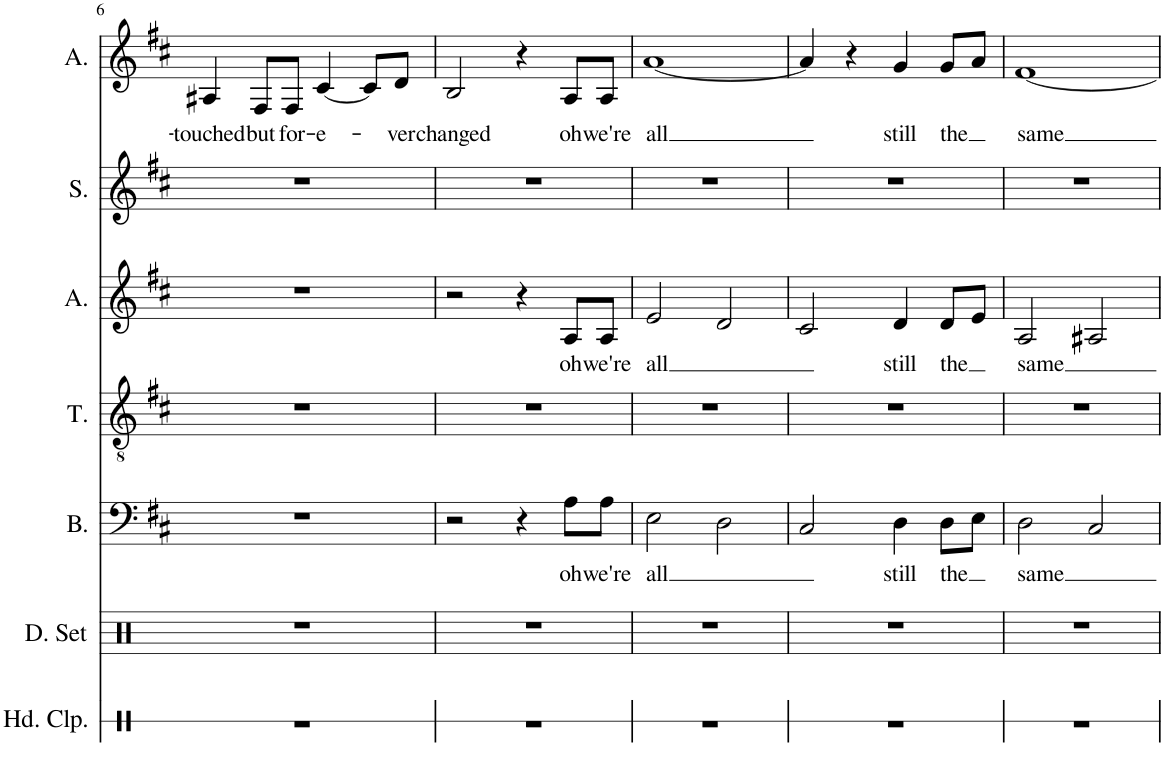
**kern	**kern	**kern	**text	**kern	**kern	**text	**kern	**kern	**text
*part7	*part6	*part5	*part5	*part4	*part3	*part3	*part2	*part1	*part1
*staff7	*staff6	*staff5	*staff5	*staff4	*staff3	*staff3	*staff2	*staff1	*staff1
*I"Hand Clap	*I"Drumset	*I"Bass	*	*I"Tenor	*I"Alto	*	*I"Soprano	*I"Alto	*
*I'Hd. Clp.	*I'D. Set	*I'B.	*	*I'T.	*I'A.	*	*I'S.	*I'A.	*
!!LO:PB:g=z
*clefX	*clefX	*clefF4	*	*clefGv2	*clefG2	*	*clefG2	*clefG2	*
*k[]	*k[]	*k[f#c#]	*	*k[f#c#]	*k[f#c#]	*	*k[f#c#]	*k[f#c#]	*
*M4/4	*M4/4	*M4/4	*	*M4/4	*M4/4	*	*M4/4	*M4/4	*
=6	=6	=6	=6	=6	=6	=6	=6	=6	=6
!	!	!	!	!	!	!	!	!	!LO:LY:b
1r	1r	1r	.	1r	1r	.	1r	4A#X/	-touched
!	!	!	!	!	!	!	!	!	!LO:LY:b
.	.	.	.	.	.	.	.	8F#/L	but
!	!	!	!	!	!	!	!	!	!LO:LY:b
.	.	.	.	.	.	.	.	8F#/J	for-
!	!	!	!	!	!	!	!	!	!LO:LY:b
.	.	.	.	.	.	.	.	[4c#/	-e-
.	.	.	.	.	.	.	.	8c#/L]	.
!	!	!	!	!	!	!	!	!	!LO:LY:b
.	.	.	.	.	.	.	.	8d/J	-ver
=7	=7	=7	=7	=7	=7	=7	=7	=7	=7
!	!	!	!	!	!	!	!	!	!LO:LY:b
1r	1r	2r	.	1r	2r	.	1r	2B/	changed
.	.	4r	.	.	4r	.	.	4r	.
!	!	!	!LO:LY:b	!	!	!LO:LY:b	!	!	!LO:LY:b
.	.	8A\L	oh	.	8A/L	oh	.	8A/L	oh
!	!	!	!LO:LY:b	!	!	!LO:LY:b	!	!	!LO:LY:b
.	.	8A\J	we're	.	8A/J	we're	.	8A/J	we're
=8	=8	=8	=8	=8	=8	=8	=8	=8	=8
!	!	!	!LO:LY:b	!	!	!LO:LY:b	!	!	!LO:LY:b
1r	1r	2E\	all	1r	2e/	all	1r	[1a	all
.	.	2D\	.	.	2d/	.	.	.	.
=9	=9	=9	=9	=9	=9	=9	=9	=9	=9
1r	1r	2C#/	.	1r	2c#/	.	1r	4a/]	.
.	.	.	.	.	.	.	.	4r	.
!	!	!	!LO:LY:b	!	!	!LO:LY:b	!	!	!LO:LY:b
.	.	4D\	still	.	4d/	still	.	4g/	still
!	!	!	!LO:LY:b	!	!	!LO:LY:b	!	!	!LO:LY:b
.	.	8D\L	the	.	8d/L	the	.	8g/L	the
.	.	8E\J	.	.	8e/J	.	.	8a/J	.
=10	=10	=10	=10	=10	=10	=10	=10	=10	=10
!	!	!	!LO:LY:b	!	!	!LO:LY:b	!	!	!LO:LY:b
1r	1r	2D\	same	1r	2A/	same	1r	[1f#	same
.	.	2C#/	.	.	2A#X/	.	.	.	.
=	=	=	=	=	=	=	=	=	=
*-	*-	*-	*-	*-	*-	*-	*-	*-	*-
